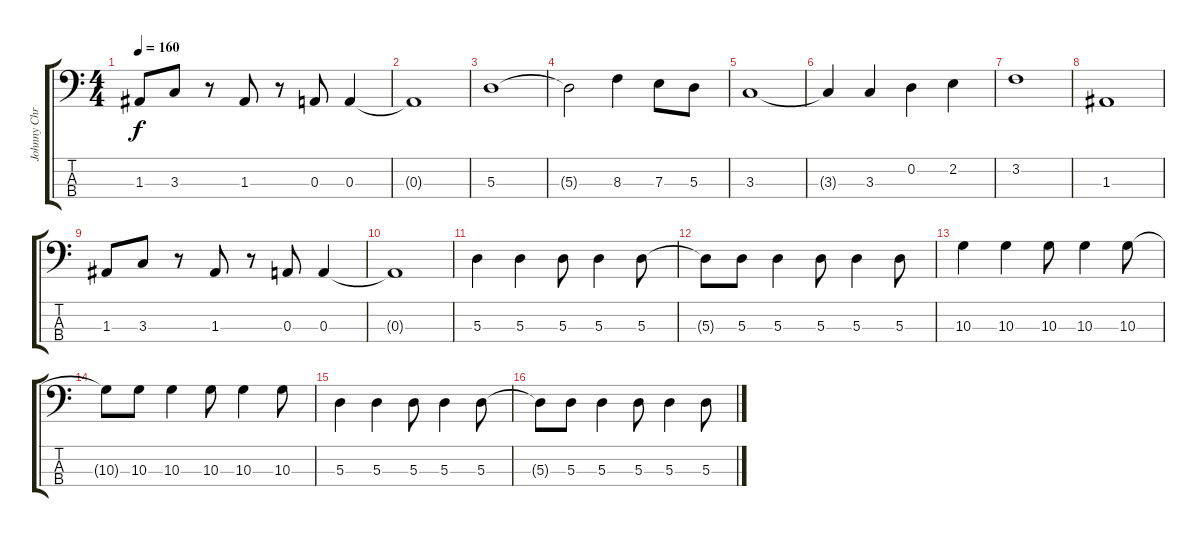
\track ("Johnny Christ" "Johnny Chr") {instrument electricbasspick}
\staff {score tabs}
\tuning (G2 D2 A1 D1) {hide}
\ts (4 4)
\tempo 160
\clef f4
\ks c
1.3.8{dy f} 3.3.8 r.8 1.3.8 r.8 0.3.8 0.3.4 |
0.3{t}.1 |
5.3.1 |
5.3{t}.2 8.3.4 7.3.8 5.3.8 |
3.3.1 |
3.3{t}.4 3.3.4 0.2.4 2.2.4 |
3.2.1 |
1.3.1 |
1.3.8 3.3.8 r.8 1.3.8 r.8 0.3.8 0.3.4 |
0.3{t}.1 |
5.3.4 5.3.4 5.3.8 5.3.4 5.3.8 |
5.3{t}.8 5.3.8 5.3.4 5.3.8 5.3.4 5.3.8 |
10.3.4 10.3.4 10.3.8 10.3.4 10.3.8 |
10.3{t}.8 10.3.8 10.3.4 10.3.8 10.3.4 10.3.8 |
5.3.4 5.3.4 5.3.8 5.3.4 5.3.8 |
5.3{t}.8 5.3.8 5.3.4 5.3.8 5.3.4 5.3.8
